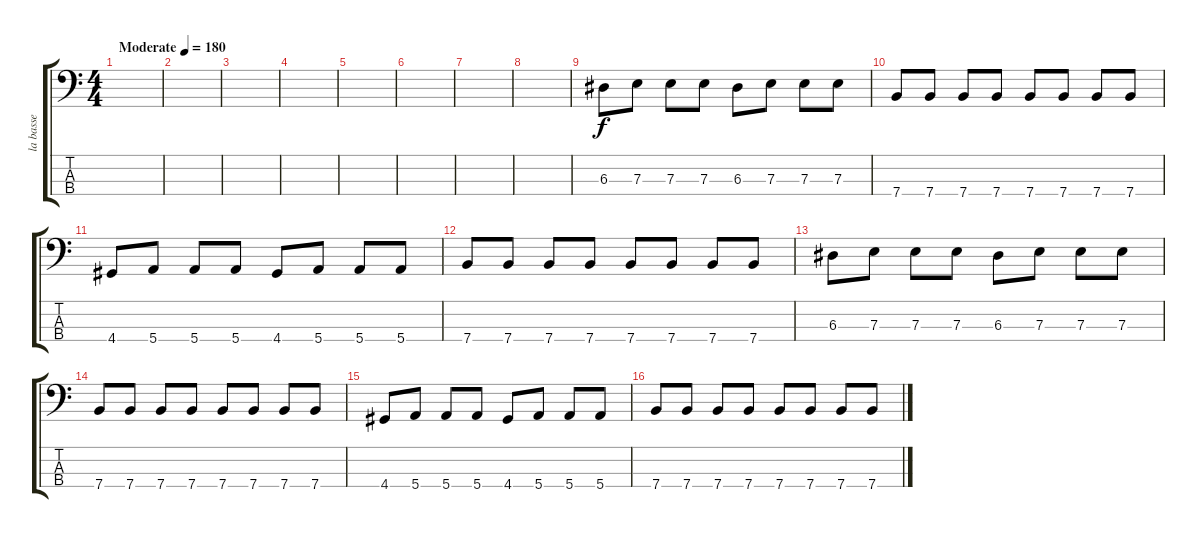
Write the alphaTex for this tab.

\track ("la basse" "la basse") {instrument electricbasspick}
\staff {score tabs}
\tuning (G2 D2 A1 E1) {hide}
\ts (4 4)
\tempo (180 "Moderate")
\clef f4
\ks c
|
|
|
|
|
|
|
|
6.3.8 7.3.8 7.3.8 7.3.8 6.3.8 7.3.8 7.3.8 7.3.8 |
7.4.8 7.4.8 7.4.8 7.4.8 7.4.8 7.4.8 7.4.8 7.4.8 |
4.4.8 5.4.8 5.4.8 5.4.8 4.4.8 5.4.8 5.4.8 5.4.8 |
7.4.8 7.4.8 7.4.8 7.4.8 7.4.8 7.4.8 7.4.8 7.4.8 |
6.3.8 7.3.8 7.3.8 7.3.8 6.3.8 7.3.8 7.3.8 7.3.8 |
7.4.8 7.4.8 7.4.8 7.4.8 7.4.8 7.4.8 7.4.8 7.4.8 |
4.4.8 5.4.8 5.4.8 5.4.8 4.4.8 5.4.8 5.4.8 5.4.8 |
7.4.8 7.4.8 7.4.8 7.4.8 7.4.8 7.4.8 7.4.8 7.4.8
